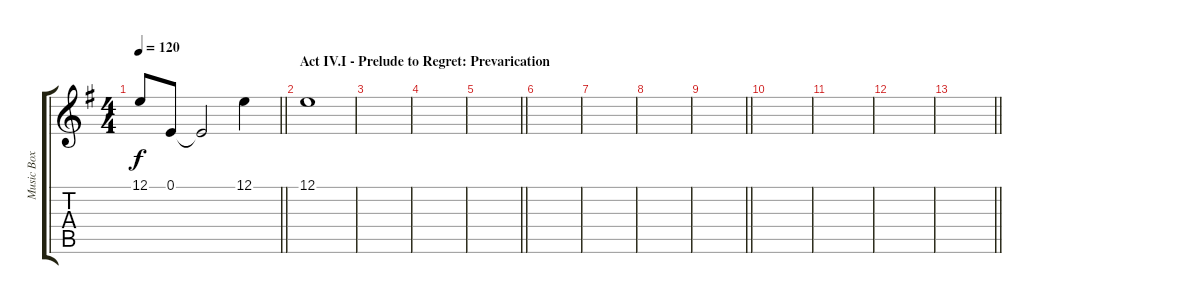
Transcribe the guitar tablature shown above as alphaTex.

\track ("Music Box" "Music Box") {instrument musicbox}
\staff {score tabs}
\tuning (E4 B3 G3 D3 A2 E2) {hide}
\ts (4 4)
\tempo 120
\clef g2
\barLineRight lightlight
\ks eminor
12.1{t}.8{dy f} 0.1.8 0.1{t}.2 12.1.4 |
\section ("" "Act IV.I - Prelude to Regret: Prevarication")
12.1.1 |
|
|
\barLineRight lightlight
|
|
|
|
\barLineRight lightlight
|
|
|
|
\barLineRight lightlight
